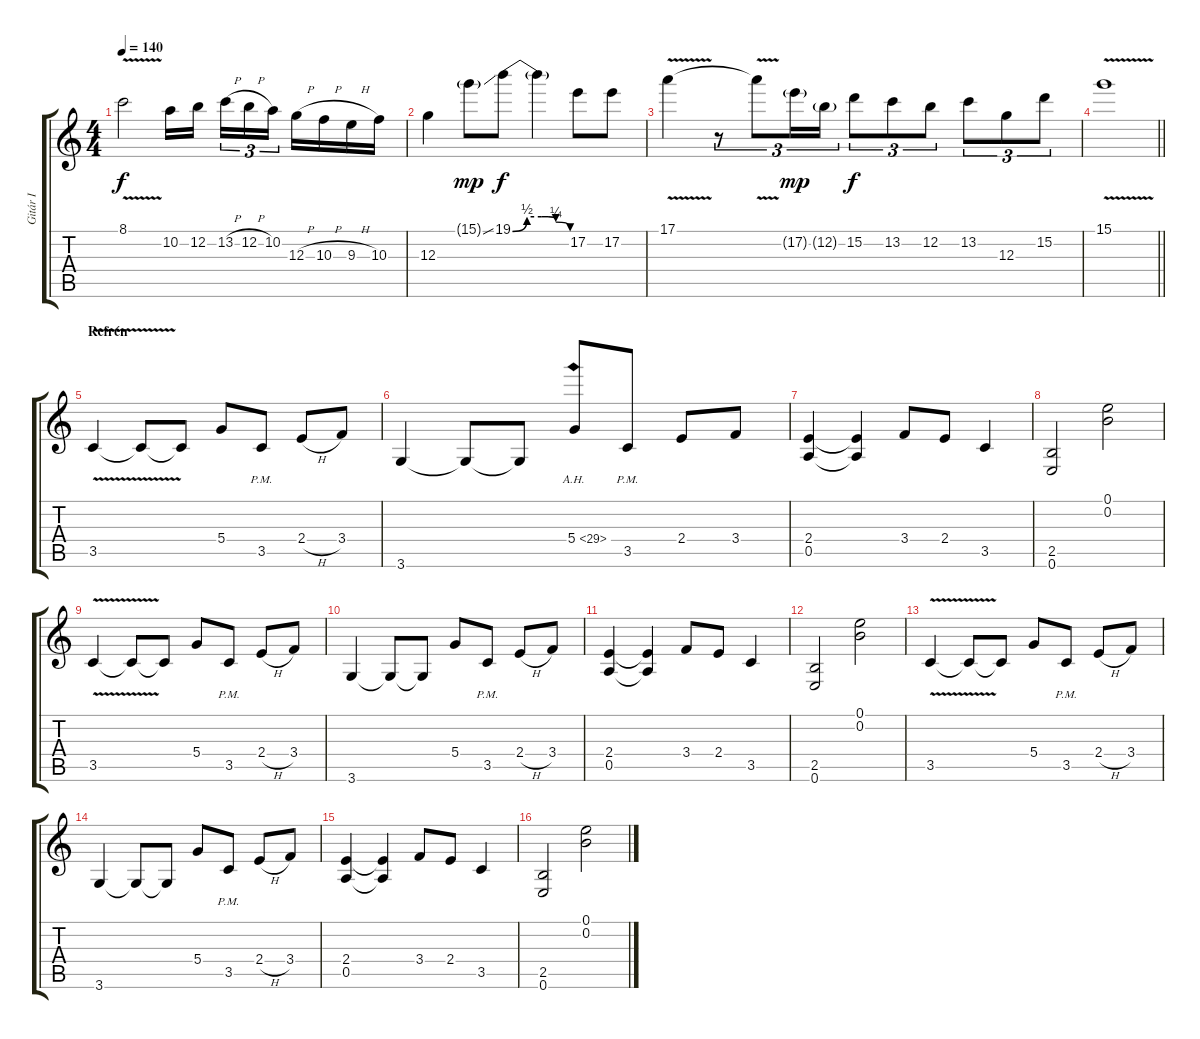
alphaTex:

\track ("Gitár I" "Gitár I") {instrument distortionguitar}
\staff {score tabs}
\tuning (E4 B3 G3 D3 A2 E2) {hide}
\ts (4 4)
\tempo 140
\clef g2
\ks c
8.1{v}.2{dy f} 10.2.16 12.2.16{beam splitsecondary} 13.2{h}.16{tu (3 2)} 12.2{h}.16{tu (3 2)} 10.2.16{tu (3 2)} 12.3{h}.16 10.3{h}.16 9.3{h}.16 10.3.16 |
12.3.4 15.1{ss g}.8{dy mp} 19.1{be (custom 0 0 15 2 30 2 37 2 45 1 60 0)}.8{dy f} 19.1{t}.4 17.2.8 17.2.8 |
17.1{v}.4 r.8{tu (3 2)} 17.1{t}.8{tu (3 2)} 17.2{g}.16{tu (3 2) dy mp} 12.2{g}.16{tu (3 2)} 15.2.8{tu (3 2) dy f} 13.2.8{tu (3 2)} 12.2.8{tu (3 2)} 13.2.8{tu (3 2)} 12.3.8{tu (3 2)} 15.2.8{tu (3 2)} |
\barLineRight lightlight
15.1{v}.1 |
\section ("" "Refrén")
3.5{v}.4{volume 13 balance 3} 3.5{t}.8 3.5{t}.8 5.4.8 3.5{pm}.8 2.4{h}.8 3.4.8 |
3.6.4 3.6{t}.8 3.6{t}.8 5.4{ah 24}.8 3.5{pm}.8 2.4.8 3.4.8 |
(2.4 0.5).4 (2.4{t} 0.5{t}).4 3.4.8 2.4.8 3.5.4 |
(2.5 0.6).2 (0.1 0.2).2 |
3.5{v}.4 3.5{t}.8 3.5{t}.8 5.4.8 3.5{pm}.8 2.4{h}.8 3.4.8 |
3.6.4 3.6{t}.8 3.6{t}.8 5.4.8 3.5{pm}.8 2.4{h}.8 3.4.8 |
(2.4 0.5).4 (2.4{t} 0.5{t}).4 3.4.8 2.4.8 3.5.4 |
(2.5 0.6).2 (0.1 0.2).2 |
3.5{v}.4 3.5{t}.8 3.5{t}.8 5.4.8 3.5{pm}.8 2.4{h}.8 3.4.8 |
3.6.4 3.6{t}.8 3.6{t}.8 5.4.8 3.5{pm}.8 2.4{h}.8 3.4.8 |
(2.4 0.5).4 (2.4{t} 0.5{t}).4 3.4.8 2.4.8 3.5.4 |
(2.5 0.6).2 (0.1 0.2).2
